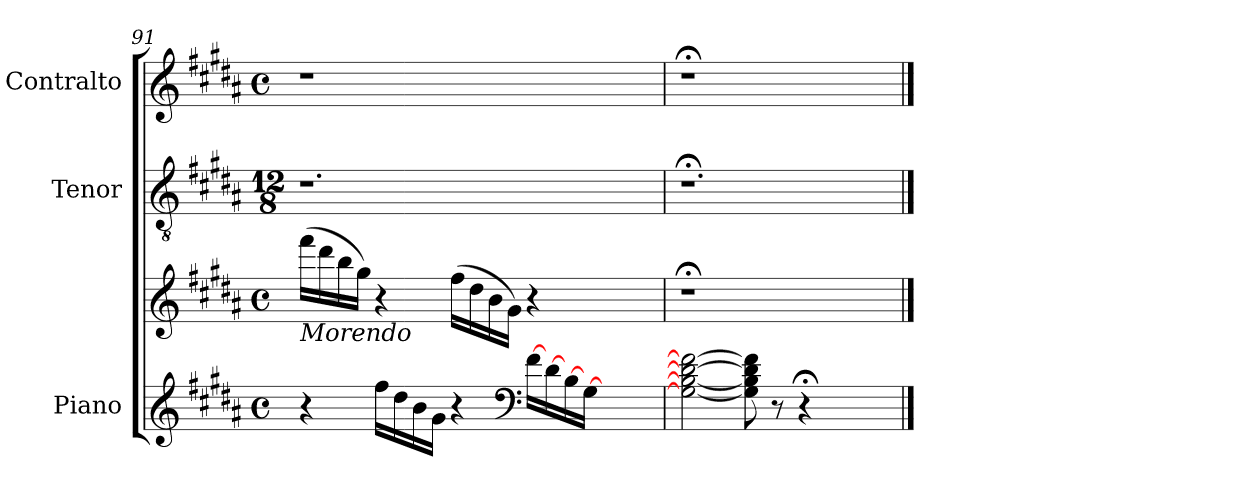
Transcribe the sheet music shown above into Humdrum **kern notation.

**kern	**kern	**kern	**kern
*part3	*part3	*part2	*part1
*staff4	*staff3	*staff2	*staff1
*I"Piano	*	*I"Tenor	*I"Contralto
*I'Pno	*	*	*
!!LO:LB:g=z
*clefG2	*clefG2	*clefGv2	*clefG2
*k[f#c#g#d#a#]	*k[f#c#g#d#a#]	*k[f#c#g#d#a#]	*k[f#c#g#d#a#]
*M4/4	*M4/4	*M12/8	*M4/4
*met(c)	*met(c)	*	*met(c)
=91	=91	=91	=91
!	!LO:TX:b:i:t=Morendo	!	!
4r	(16fff#\LL	1.r	1r
.	16ddd#\	.	.
.	16bb\	.	.
.	16gg#\JJ)	.	.
16ff#\LL	4r	.	.
16dd#\	.	.	.
16b\	.	.	.
16g#\JJ	.	.	.
4r	(16ff#\LL	.	.
.	16dd#\	.	.
.	16b\	.	.
.	16g#\JJ)	.	.
*clefF4	*	*	*
[16f#\LL	4r	.	.
[16d#\	.	.	.
[16B\	.	.	.
[16G#\JJ	.	.	.
2ryy	2ryy	.	2ryy
=92	=92	=92	=92
2G#\_ 2B\_ 2d#\_ 2f#\_	1r;<	1.r;<	1r;<
8G#\] 8B\] 8d#\] 8f#\]	.	.	.
8r	.	.	.
4r;<	.	.	.
2ryy	2ryy	.	2ryy
==	==	==	==
*-	*-	*-	*-
